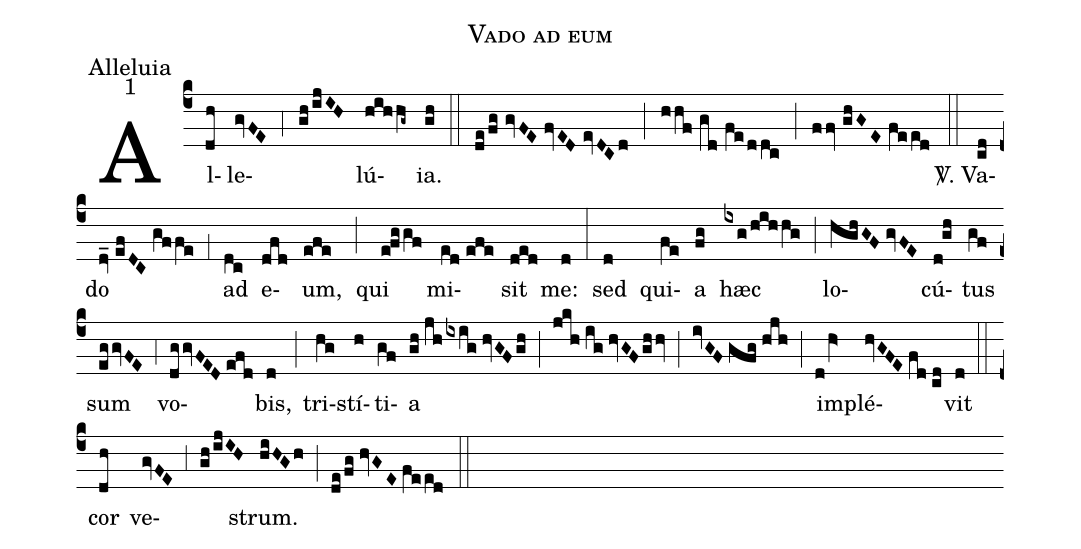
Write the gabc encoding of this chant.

name:Vado ad eum;
office-part:Alleluia;
mode:1;
%%
(c4) Al(dh)le(gvFE)(,4)(gh/ijIH)lú(hihhg~)ia.(gh) (::)
(de/fg//gvFE//fvED//evDCd) (;) (hhf//gd//fe/ddc) (;) (ffv//ghGE//feed) (::)

<sp>V/</sp>. Va(cd)do(dv_//efDC//gffe) (,1) ad(dc) e(dfd)um,(efe) (;) qui(e!fggf) mi(ed//efe)sit(ded) me:(d) (:)
sed(d) qui(fe)a(fg) hæc(ixg/hihhg) (;) lo(hghGF//gvFE)cú(d!gh)tus(gf) sum(eggvFE) (,4) vo(dggvFED//efd)bis,(d) (;) tri(hg)stí(h)ti(gf)a(gh//jh/ixig//hvGF/gh) (;) (jkh//ig//hvGF/ghhv) (;) (ivGF//gfg//hjh) (;) im(d/hV>)plé(hvGFE//fd//cd)vit(d) (::)
cor(dh) ve(gvFE)(,3)(gh/ijIH)strum.(hiHGh) (;) (de/fg//hvGE//feed) (::)
